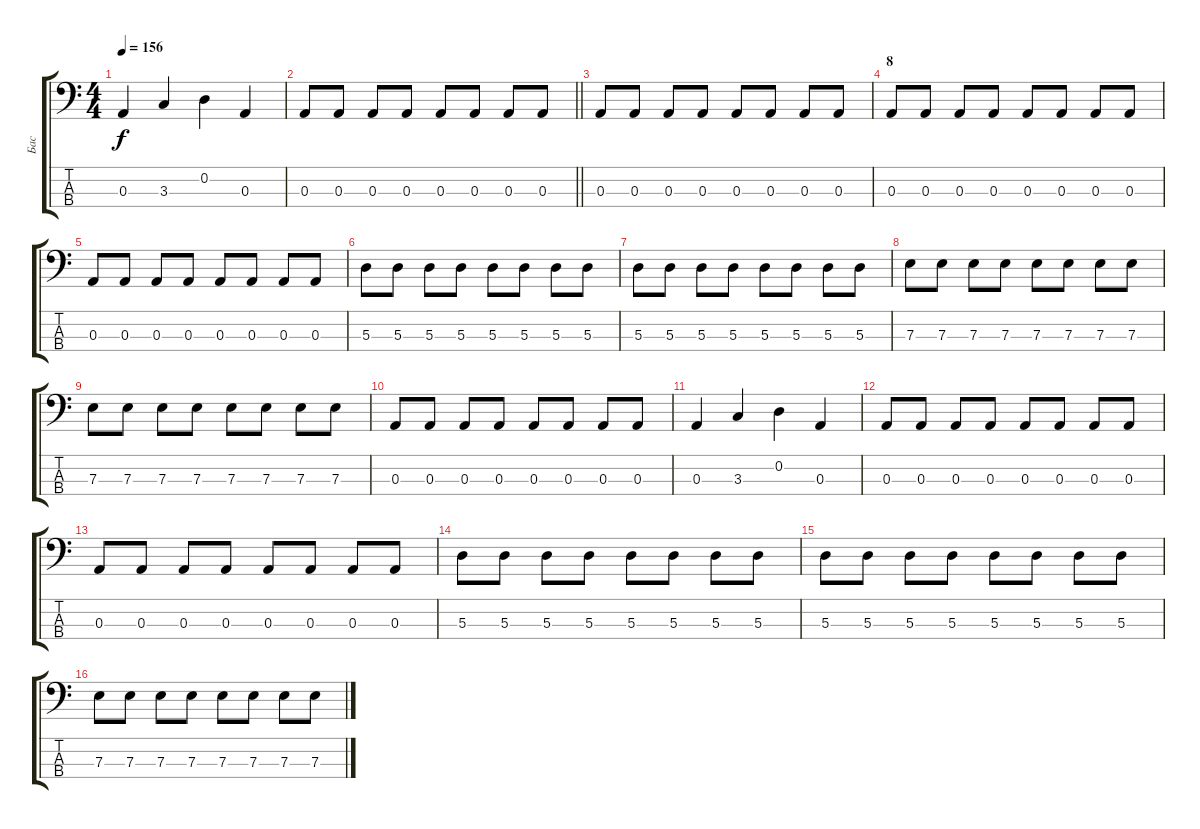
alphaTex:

\track ("Бас" "Бас") {instrument electricbassfinger}
\staff {score tabs}
\tuning (G2 D2 A1 E1) {hide}
\ts (4 4)
\tempo 156
\clef f4
\ks c
0.3.4{dy f} 3.3.4 0.2.4 0.3.4 |
\barLineRight lightlight
0.3.8 0.3.8 0.3.8 0.3.8 0.3.8 0.3.8 0.3.8 0.3.8 |
0.3.8 0.3.8 0.3.8 0.3.8 0.3.8 0.3.8 0.3.8 0.3.8 |
\section ("" "8")
0.3.8 0.3.8 0.3.8 0.3.8 0.3.8 0.3.8 0.3.8 0.3.8 |
0.3.8 0.3.8 0.3.8 0.3.8 0.3.8 0.3.8 0.3.8 0.3.8 |
5.3.8 5.3.8 5.3.8 5.3.8 5.3.8 5.3.8 5.3.8 5.3.8 |
5.3.8 5.3.8 5.3.8 5.3.8 5.3.8 5.3.8 5.3.8 5.3.8 |
7.3.8 7.3.8 7.3.8 7.3.8 7.3.8 7.3.8 7.3.8 7.3.8 |
7.3.8 7.3.8 7.3.8 7.3.8 7.3.8 7.3.8 7.3.8 7.3.8 |
0.3.8 0.3.8 0.3.8 0.3.8 0.3.8 0.3.8 0.3.8 0.3.8 |
0.3.4 3.3.4 0.2.4 0.3.4 |
0.3.8 0.3.8 0.3.8 0.3.8 0.3.8 0.3.8 0.3.8 0.3.8 |
0.3.8 0.3.8 0.3.8 0.3.8 0.3.8 0.3.8 0.3.8 0.3.8 |
5.3.8 5.3.8 5.3.8 5.3.8 5.3.8 5.3.8 5.3.8 5.3.8 |
5.3.8 5.3.8 5.3.8 5.3.8 5.3.8 5.3.8 5.3.8 5.3.8 |
7.3.8 7.3.8 7.3.8 7.3.8 7.3.8 7.3.8 7.3.8 7.3.8
